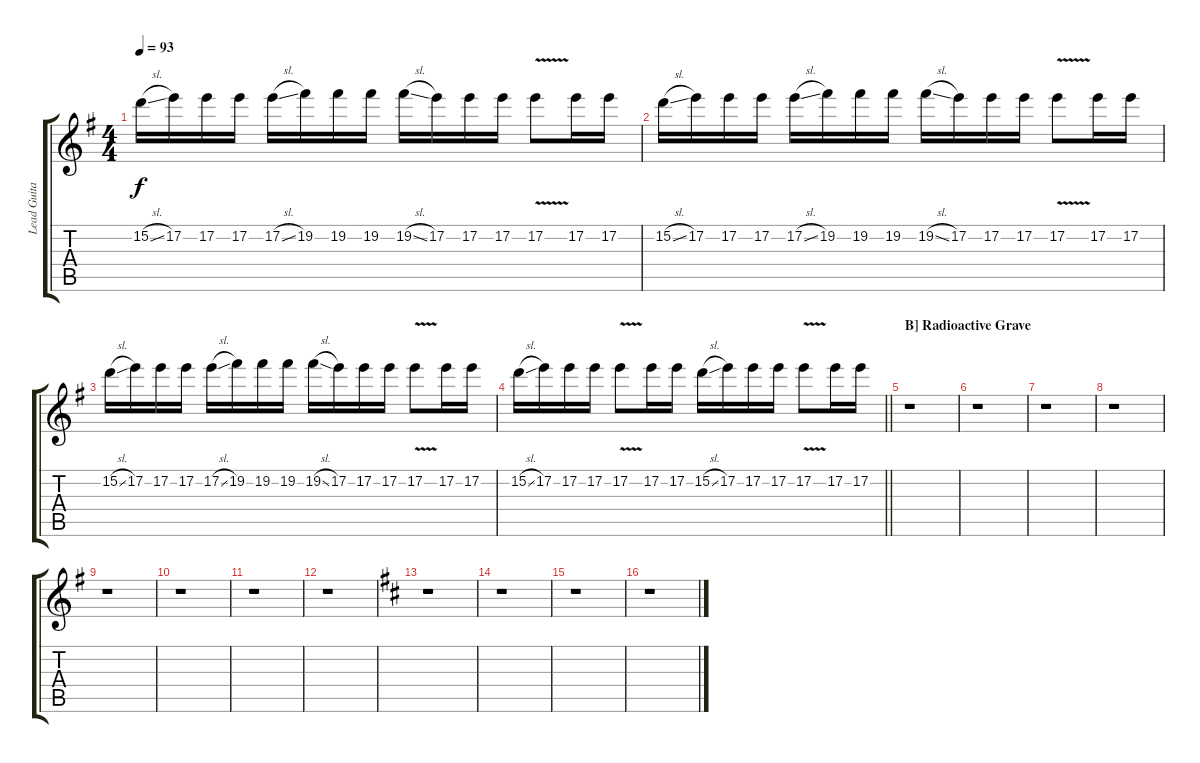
\track ("Lead Guitar 1 - Arjen Lucassen" "Lead Guita") {instrument overdrivenguitar}
\staff {score tabs}
\tuning (E4 B3 G3 D3 A2 E2) {hide}
\ts (4 4)
\tempo 93
\clef g2
\ks eminor
15.2{sl}.16{dy f} 17.2.16 17.2.16 17.2.16 17.2{sl}.16 19.2.16 19.2.16 19.2.16 19.2{sl}.16 17.2.16 17.2.16 17.2.16 17.2{v}.8 17.2.16 17.2.16 |
15.2{sl}.16 17.2.16 17.2.16 17.2.16 17.2{sl}.16 19.2.16 19.2.16 19.2.16 19.2{sl}.16 17.2.16 17.2.16 17.2.16 17.2{v}.8 17.2.16 17.2.16 |
15.2{sl}.16 17.2.16 17.2.16 17.2.16 17.2{sl}.16 19.2.16 19.2.16 19.2.16 19.2{sl}.16 17.2.16 17.2.16 17.2.16 17.2{v}.8 17.2.16 17.2.16 |
\barLineRight lightlight
15.2{sl}.16 17.2.16 17.2.16 17.2.16 17.2{v}.8 17.2.16 17.2.16 15.2{sl}.16 17.2.16 17.2.16 17.2.16 17.2{v}.8 17.2.16 17.2.16 |
\section ("" "B] Radioactive Grave")
r.1 |
r.1 |
r.1 |
r.1 |
r.1 |
r.1 |
r.1 |
r.1 |
\ks bminor
r.1 |
r.1 |
r.1 |
r.1
